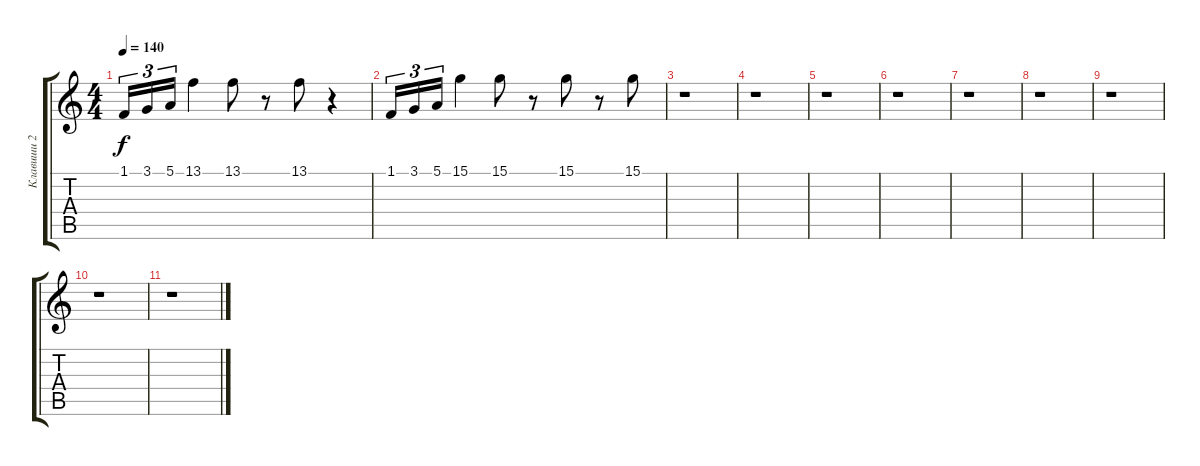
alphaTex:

\track ("Клавиши 2" "Клавиши 2") {instrument lead1square}
\staff {score tabs}
\tuning (E4 B3 G3 D3 A2 E2) {hide}
\ts (4 4)
\tempo 140
\clef g2
\ks c
1.1.16{tu (3 2) dy f} 3.1.16{tu (3 2)} 5.1.16{tu (3 2)} 13.1.4 13.1.8 r.8 13.1.8 r.4 |
1.1.16{tu (3 2)} 3.1.16{tu (3 2)} 5.1.16{tu (3 2)} 15.1.4 15.1.8 r.8 15.1.8 r.8 15.1.8 |
r.1 |
r.1 |
r.1 |
r.1 |
r.1 |
r.1 |
r.1 |
r.1 |
r.1
